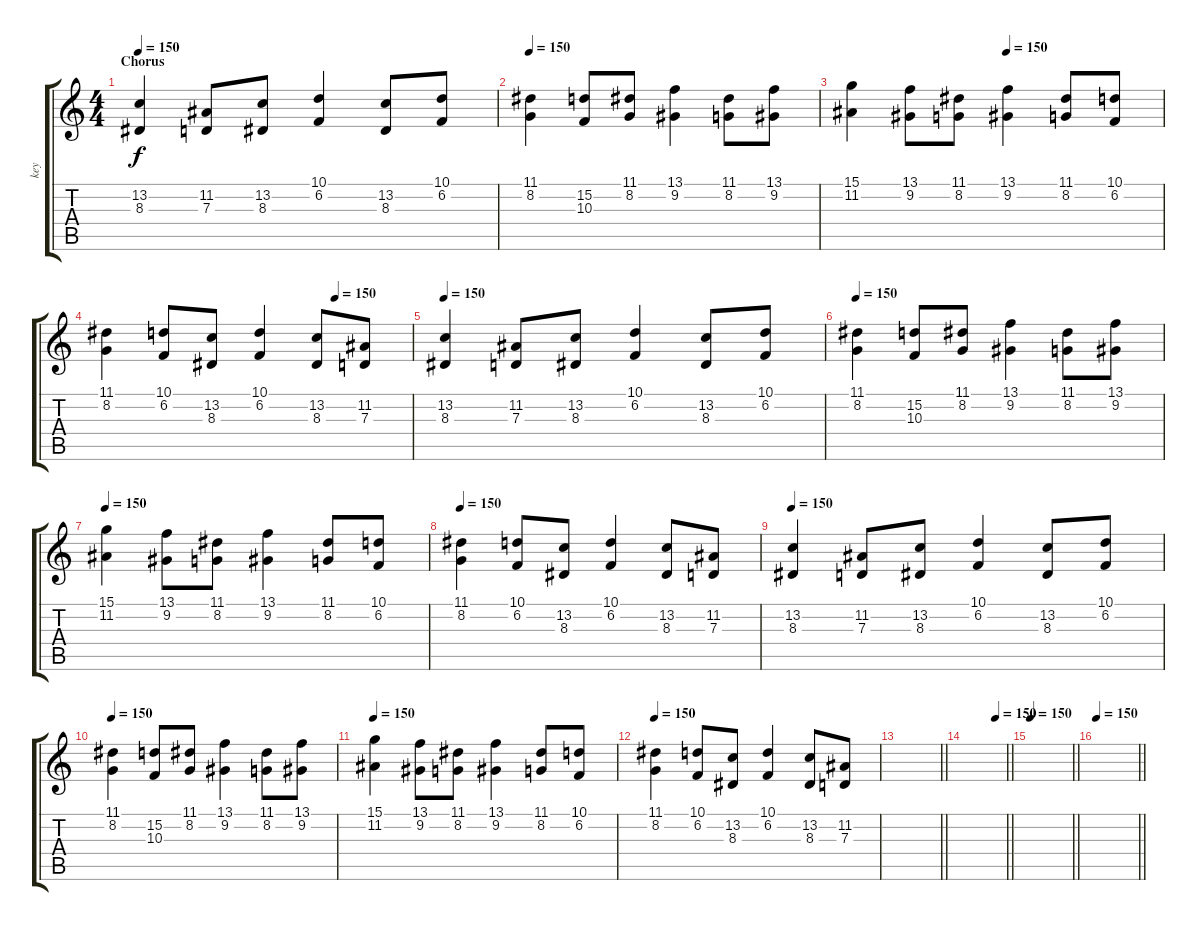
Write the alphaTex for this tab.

\track ("key" "key") {instrument reedorgan}
\staff {score tabs}
\tuning (E4 B3 G3 D3 A2 E2) {hide}
\ts (4 4)
\section ("" "Chorus")
\tempo 150
\clef g2
\ks c
(13.2 8.3).4{dy f} (11.2 7.3).8 (13.2 8.3).8 (10.1 6.2).4 (13.2 8.3).8 (10.1 6.2).8 |
\tempo 150
(11.1 8.2).4 (15.2 10.3).8 (11.1 8.2).8 (13.1 9.2).4 (11.1 8.2).8 (13.1 9.2).8 |
\tempo (150 0.5)
(15.1 11.2).4 (13.1 9.2).8 (11.1 8.2).8 (13.1 9.2).4 (11.1 8.2).8 (10.1 6.2).8 |
\tempo (150 0.75)
(11.1 8.2).4 (10.1 6.2).8 (13.2 8.3).8 (10.1 6.2).4 (13.2 8.3).8 (11.2 7.3).8 |
\tempo 150
(13.2 8.3).4 (11.2 7.3).8 (13.2 8.3).8 (10.1 6.2).4 (13.2 8.3).8 (10.1 6.2).8 |
\tempo 150
(11.1 8.2).4 (15.2 10.3).8 (11.1 8.2).8 (13.1 9.2).4 (11.1 8.2).8 (13.1 9.2).8 |
\tempo 150
(15.1 11.2).4 (13.1 9.2).8 (11.1 8.2).8 (13.1 9.2).4 (11.1 8.2).8 (10.1 6.2).8 |
\tempo 150
(11.1 8.2).4 (10.1 6.2).8 (13.2 8.3).8 (10.1 6.2).4 (13.2 8.3).8 (11.2 7.3).8 |
\tempo 150
(13.2 8.3).4 (11.2 7.3).8 (13.2 8.3).8 (10.1 6.2).4 (13.2 8.3).8 (10.1 6.2).8 |
\tempo 150
(11.1 8.2).4 (15.2 10.3).8 (11.1 8.2).8 (13.1 9.2).4 (11.1 8.2).8 (13.1 9.2).8 |
\tempo 150
(15.1 11.2).4 (13.1 9.2).8 (11.1 8.2).8 (13.1 9.2).4 (11.1 8.2).8 (10.1 6.2).8 |
\tempo 150
(11.1 8.2).4 (10.1 6.2).8 (13.2 8.3).8 (10.1 6.2).4 (13.2 8.3).8 (11.2 7.3).8 |
\barLineRight lightlight
|
\tempo (150 0.75)
\barLineRight lightlight
|
\tempo 150
\barLineRight lightlight
|
\tempo 150
\barLineRight lightlight
